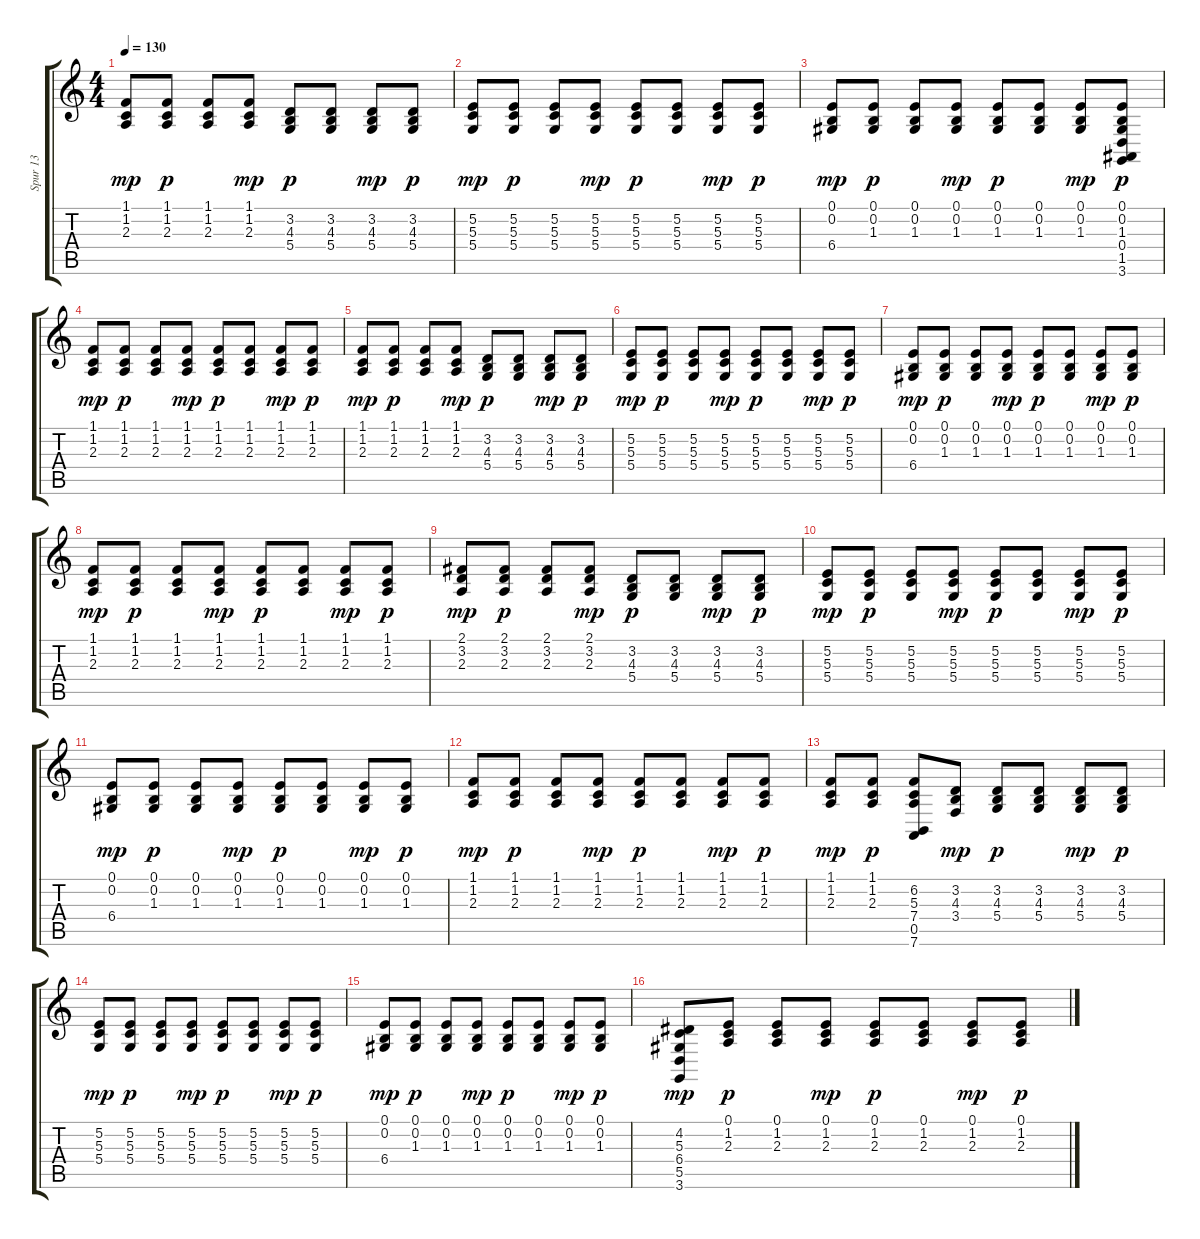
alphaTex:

\track ("Spur 13" "Spur 13") {instrument brightacousticpiano}
\staff {score tabs}
\tuning (E4 B3 G3 D3 A2 E2) {hide}
\ts (4 4)
\tempo 130
\clef g2
\ks c
(1.1 1.2 2.3).8{dy mp} (1.1 1.2 2.3).8{dy p} (1.1 1.2 2.3).8 (1.1 1.2 2.3).8{dy mp} (3.2 4.3 5.4).8{dy p} (3.2 4.3 5.4).8 (3.2 4.3 5.4).8{dy mp} (3.2 4.3 5.4).8{dy p} |
(5.2 5.3 5.4).8{dy mp} (5.2 5.3 5.4).8{dy p} (5.2 5.3 5.4).8 (5.2 5.3 5.4).8{dy mp} (5.2 5.3 5.4).8{dy p} (5.2 5.3 5.4).8 (5.2 5.3 5.4).8{dy mp} (5.2 5.3 5.4).8{dy p} |
(0.1 0.2 6.4).8{dy mp} (0.1 0.2 1.3).8{dy p} (0.1 0.2 1.3).8 (0.1 0.2 1.3).8{dy mp} (0.1 0.2 1.3).8{dy p} (0.1 0.2 1.3).8 (0.1 0.2 1.3).8{dy mp} (0.1 0.2 1.3 0.4 1.5 3.6).8{dy p} |
(1.1 1.2 2.3).8{dy mp} (1.1 1.2 2.3).8{dy p} (1.1 1.2 2.3).8 (1.1 1.2 2.3).8{dy mp} (1.1 1.2 2.3).8{dy p} (1.1 1.2 2.3).8 (1.1 1.2 2.3).8{dy mp} (1.1 1.2 2.3).8{dy p} |
(1.1 1.2 2.3).8{dy mp} (1.1 1.2 2.3).8{dy p} (1.1 1.2 2.3).8 (1.1 1.2 2.3).8{dy mp} (3.2 4.3 5.4).8{dy p} (3.2 4.3 5.4).8 (3.2 4.3 5.4).8{dy mp} (3.2 4.3 5.4).8{dy p} |
(5.2 5.3 5.4).8{dy mp} (5.2 5.3 5.4).8{dy p} (5.2 5.3 5.4).8 (5.2 5.3 5.4).8{dy mp} (5.2 5.3 5.4).8{dy p} (5.2 5.3 5.4).8 (5.2 5.3 5.4).8{dy mp} (5.2 5.3 5.4).8{dy p} |
(0.1 0.2 6.4).8{dy mp} (0.1 0.2 1.3).8{dy p} (0.1 0.2 1.3).8 (0.1 0.2 1.3).8{dy mp} (0.1 0.2 1.3).8{dy p} (0.1 0.2 1.3).8 (0.1 0.2 1.3).8{dy mp} (0.1 0.2 1.3).8{dy p} |
(1.1 1.2 2.3).8{dy mp} (1.1 1.2 2.3).8{dy p} (1.1 1.2 2.3).8 (1.1 1.2 2.3).8{dy mp} (1.1 1.2 2.3).8{dy p} (1.1 1.2 2.3).8 (1.1 1.2 2.3).8{dy mp} (1.1 1.2 2.3).8{dy p} |
(2.1 3.2 2.3).8{dy mp} (2.1 3.2 2.3).8{dy p} (2.1 3.2 2.3).8 (2.1 3.2 2.3).8{dy mp} (3.2 4.3 5.4).8{dy p} (3.2 4.3 5.4).8 (3.2 4.3 5.4).8{dy mp} (3.2 4.3 5.4).8{dy p} |
(5.2 5.3 5.4).8{dy mp} (5.2 5.3 5.4).8{dy p} (5.2 5.3 5.4).8 (5.2 5.3 5.4).8{dy mp} (5.2 5.3 5.4).8{dy p} (5.2 5.3 5.4).8 (5.2 5.3 5.4).8{dy mp} (5.2 5.3 5.4).8{dy p} |
(0.1 0.2 6.4).8{dy mp} (0.1 0.2 1.3).8{dy p} (0.1 0.2 1.3).8 (0.1 0.2 1.3).8{dy mp} (0.1 0.2 1.3).8{dy p} (0.1 0.2 1.3).8 (0.1 0.2 1.3).8{dy mp} (0.1 0.2 1.3).8{dy p} |
(1.1 1.2 2.3).8{dy mp} (1.1 1.2 2.3).8{dy p} (1.1 1.2 2.3).8 (1.1 1.2 2.3).8{dy mp} (1.1 1.2 2.3).8{dy p} (1.1 1.2 2.3).8 (1.1 1.2 2.3).8{dy mp} (1.1 1.2 2.3).8{dy p} |
(1.1 1.2 2.3).8{dy mp} (1.1 1.2 2.3).8{dy p} (6.2 5.3 7.4 0.5 7.6).8 (3.2 4.3 3.4).8{dy mp} (3.2 4.3 5.4).8{dy p} (3.2 4.3 5.4).8 (3.2 4.3 5.4).8{dy mp} (3.2 4.3 5.4).8{dy p} |
(5.2 5.3 5.4).8{dy mp} (5.2 5.3 5.4).8{dy p} (5.2 5.3 5.4).8 (5.2 5.3 5.4).8{dy mp} (5.2 5.3 5.4).8{dy p} (5.2 5.3 5.4).8 (5.2 5.3 5.4).8{dy mp} (5.2 5.3 5.4).8{dy p} |
(0.1 0.2 6.4).8{dy mp} (0.1 0.2 1.3).8{dy p} (0.1 0.2 1.3).8 (0.1 0.2 1.3).8{dy mp} (0.1 0.2 1.3).8{dy p} (0.1 0.2 1.3).8 (0.1 0.2 1.3).8{dy mp} (0.1 0.2 1.3).8{dy p} |
(4.2 5.3 6.4 5.5 3.6).8{dy mp} (0.1 1.2 2.3).8{dy p} (0.1 1.2 2.3).8 (0.1 1.2 2.3).8{dy mp} (0.1 1.2 2.3).8{dy p} (0.1 1.2 2.3).8 (0.1 1.2 2.3).8{dy mp} (0.1 1.2 2.3).8{dy p}
